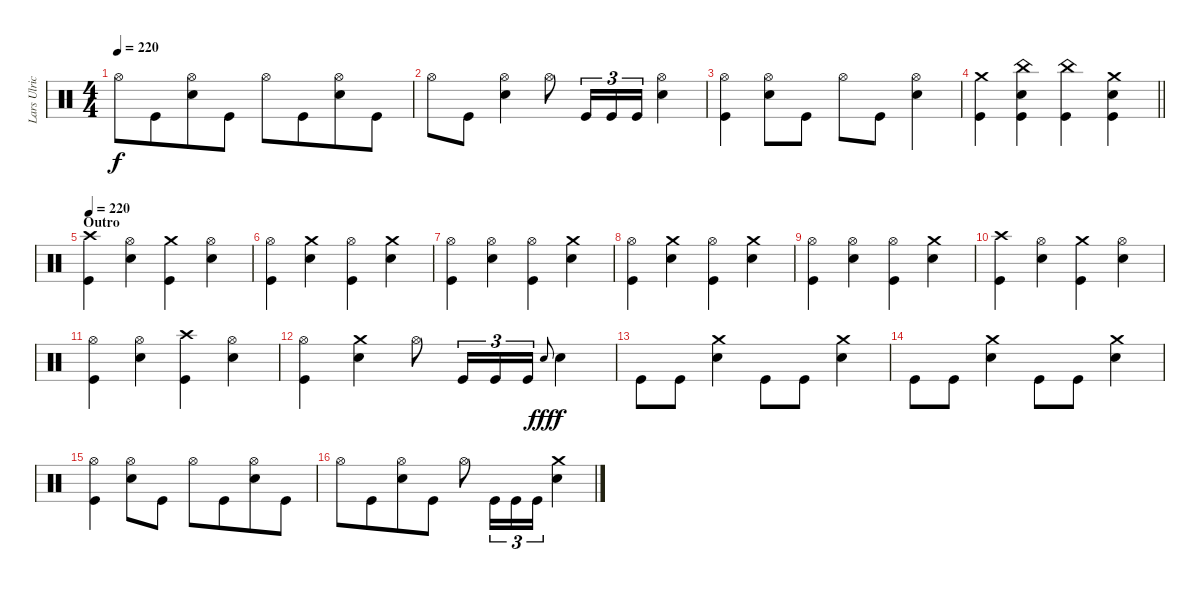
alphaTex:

\track ("Lars Ulrich" "Lars Ulric") {instrument percussion}
\staff {score}
\articulation defaults
\ts (4 4)
\tempo 220
\clef neutral
\ks c "Hi-Hat (open)".8{dy f} "Kick (hit)".8{beam merge}
("Hi-Hat (open)" "Snare (hit) 2").8 "Kick (hit)".8 "Hi-Hat (open)".8 "Kick (hit)".8{beam merge} ("Hi-Hat (open)" "Snare (hit) 2").8 "Kick (hit)".8 |
"Hi-Hat (open)".8 "Kick (hit)".8 ("Hi-Hat (open)" "Snare (hit) 2").4 "Hi-Hat (open)".8 "Kick (hit)".16{tu (3 2)} "Kick (hit)".16{tu (3 2)} "Kick (hit)".16{tu (3 2)} ("Hi-Hat (open)" "Snare (hit) 2").4 |
("Hi-Hat (open)" "Kick (hit)").4{beam merge} ("Hi-Hat (open)" "Snare (hit) 2").8 "Kick (hit)".8 "Hi-Hat (open)".8 "Kick (hit)".8{beam merge} ("Hi-Hat (open)" "Snare (hit) 2").4 |
\barLineRight lightlight
("Crash medium (hit)" "Kick (hit)").4 ("China (hit)" "Snare (hit) 2" "Kick (hit)").4 ("China (hit)" "Kick (hit)").4 ("Crash medium (hit)" "Snare (hit) 2" "Kick (hit)").4 |
\section ("" "Outro")
\tempo 220
("Crash high (hit)" "Kick (hit)").4 ("Hi-Hat (open)" "Snare (hit) 2").4 ("Crash medium (hit)" "Kick (hit)").4 ("Hi-Hat (open)" "Snare (hit) 2").4 |
("Hi-Hat (open)" "Kick (hit)").4 ("Crash medium (hit)" "Snare (hit) 2").4 ("Hi-Hat (open)" "Kick (hit)").4 ("Crash medium (hit)" "Snare (hit) 2").4 |
("Hi-Hat (open)" "Kick (hit)").4 ("Hi-Hat (open)" "Snare (hit) 2").4 ("Hi-Hat (open)" "Kick (hit)").4 ("Crash medium (hit)" "Snare (hit) 2").4 |
("Hi-Hat (open)" "Kick (hit)").4 ("Crash medium (hit)" "Snare (hit) 2").4 ("Hi-Hat (open)" "Kick (hit)").4 ("Crash medium (hit)" "Snare (hit) 2").4 |
("Hi-Hat (open)" "Kick (hit)").4 ("Hi-Hat (open)" "Snare (hit) 2").4 ("Hi-Hat (open)" "Kick (hit)").4 ("Crash medium (hit)" "Snare (hit) 2").4 |
("Crash high (hit)" "Kick (hit)").4 ("Hi-Hat (open)" "Snare (hit) 2").4 ("Crash medium (hit)" "Kick (hit)").4 ("Hi-Hat (open)" "Snare (hit) 2").4 |
("Hi-Hat (open)" "Kick (hit)").4 ("Hi-Hat (open)" "Snare (hit) 2").4 ("Crash high (hit)" "Kick (hit)").4 ("Hi-Hat (open)" "Snare (hit) 2").4 |
("Hi-Hat (open)" "Kick (hit)").4 ("Crash medium (hit)" "Snare (hit) 2").4 "Hi-Hat (open)".8 "Kick (hit)".16{tu (3 2)} "Kick (hit)".16{tu (3 2)} "Kick (hit)".16{tu (3 2)} "Snare (hit) 2".8{gr onbeat dy fff} "Snare (hit) 2".4{dy f} |
"Kick (hit)".8{beam Down} "Kick (hit)".8{beam Down} ("Crash medium (hit)" "Snare (hit) 2").4 "Kick (hit)".8{beam Down} "Kick (hit)".8{beam Down} ("Crash medium (hit)" "Snare (hit) 2").4 |
"Kick (hit)".8{beam Down} "Kick (hit)".8{beam Down} ("Crash medium (hit)" "Snare (hit) 2").4 "Kick (hit)".8{beam Down} "Kick (hit)".8{beam Down} ("Crash medium (hit)" "Snare (hit) 2").4 |
("Hi-Hat (open)" "Kick (hit)").4 ("Hi-Hat (open)" "Snare (hit) 2").8 "Kick (hit)".8 "Hi-Hat (open)".8 "Kick (hit)".8{beam merge} ("Hi-Hat (open)" "Snare (hit) 2").8 "Kick (hit)".8 |
"Hi-Hat (open)".8 "Kick (hit)".8{beam merge} ("Hi-Hat (open)" "Snare (hit) 2").8 "Kick (hit)".8 "Hi-Hat (open)".8{beam Down} "Kick (hit)".16{tu (3 2) beam Down} "Kick (hit)".16{tu (3 2) beam Down} "Kick (hit)".16{tu (3 2) beam Down} ("Crash medium (hit)" "Snare (hit) 2").4
